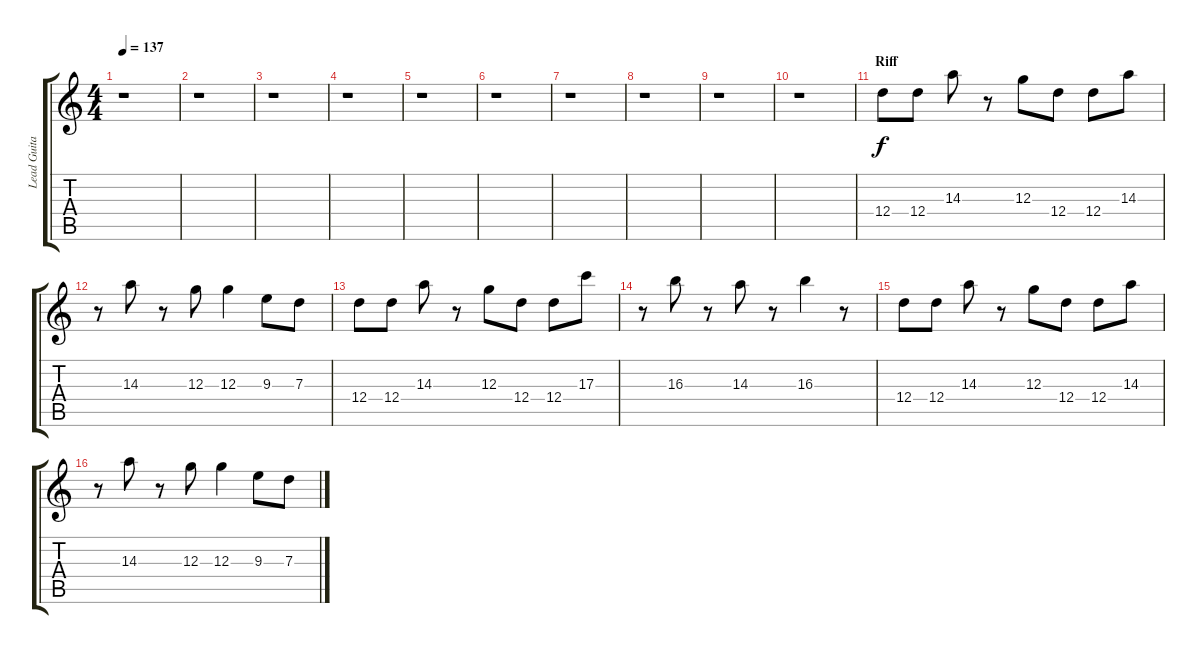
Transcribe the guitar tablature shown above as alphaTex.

\track ("Lead Guitar" "Lead Guita") {instrument distortionguitar}
\staff {score tabs}
\tuning (E4 B3 G3 D3 A2 E2) {hide}
\ts (4 4)
\tempo 137
\clef g2
\ks c
r.1{dy f} |
r.1 |
r.1 |
r.1 |
r.1 |
r.1 |
r.1 |
r.1 |
r.1 |
r.1 |
\section ("" "Riff")
12.4.8 12.4.8 14.3.8 r.8 12.3.8 12.4.8 12.4.8 14.3.8 |
r.8 14.3.8 r.8 12.3.8 12.3.4 9.3.8 7.3.8 |
12.4.8 12.4.8 14.3.8 r.8 12.3.8 12.4.8 12.4.8 17.3.8 |
r.8 16.3.8 r.8 14.3.8 r.8 16.3.4 r.8 |
12.4.8 12.4.8 14.3.8 r.8 12.3.8 12.4.8 12.4.8 14.3.8 |
r.8 14.3.8 r.8 12.3.8 12.3.4 9.3.8 7.3.8
